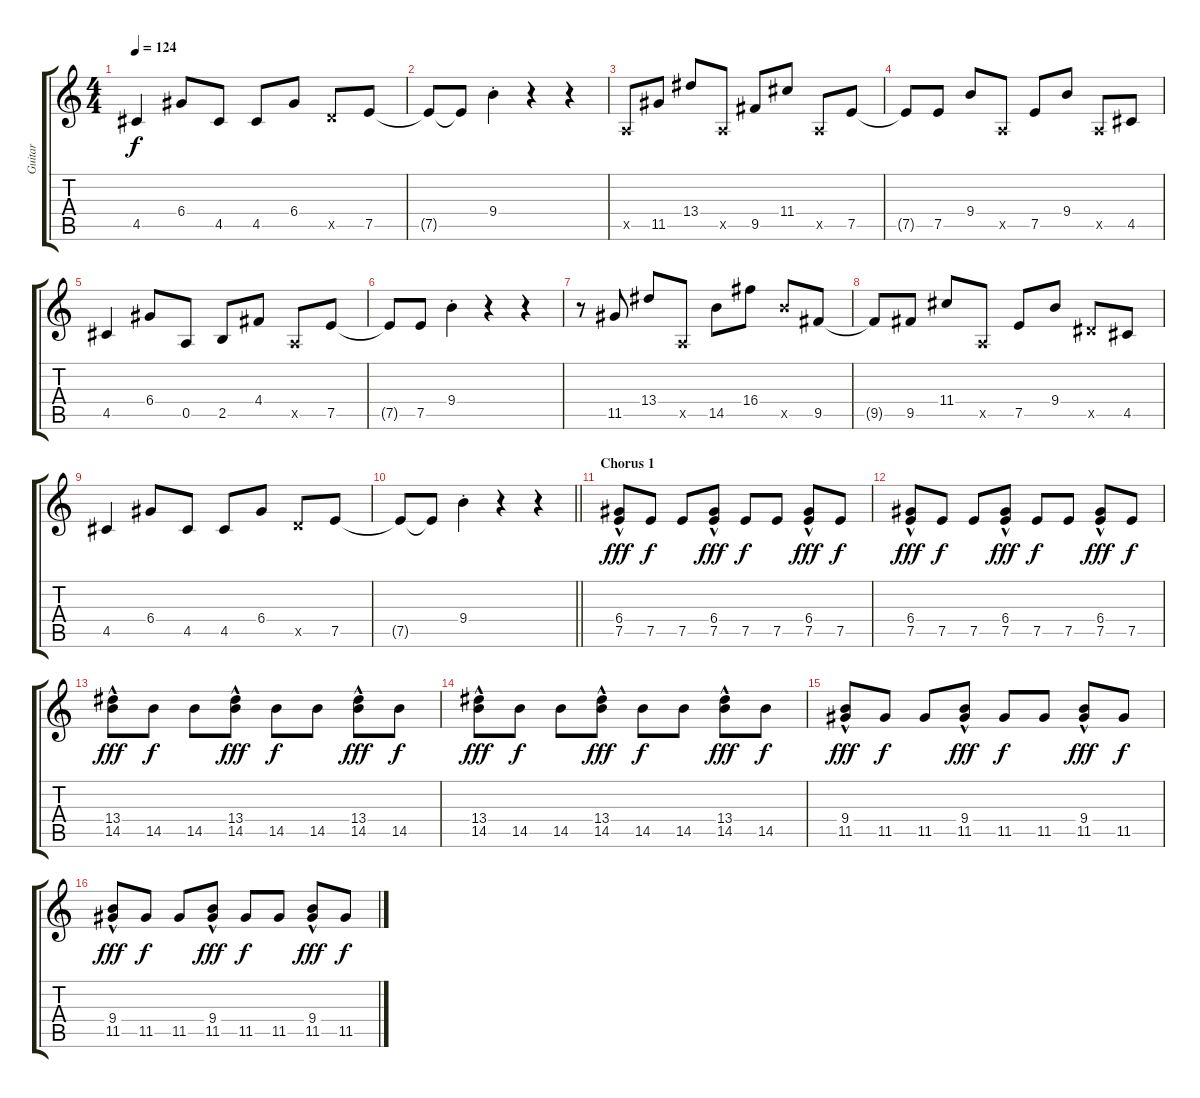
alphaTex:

\track ("Guitar" "Guitar") {instrument acousticguitarnylon}
\staff {score tabs}
\tuning (E4 B3 G3 D3 A2 E2) {hide}
\ts (4 4)
\tempo 124
\clef g2
\ks c
4.5.4{dy f} 6.4.8 4.5.8 4.5.8 6.4.8 5.5{x}.8 7.5.8 |
7.5{t}.8 7.5{t}.8 9.4{st}.4 r.4 r.4 |
0.5{x}.8 11.5.8 13.4.8 0.5{x}.8 9.5.8 11.4.8 0.5{x}.8 7.5.8 |
7.5{t}.8 7.5.8 9.4.8 0.5{x}.8 7.5.8 9.4.8 0.5{x}.8 4.5.8 |
4.5.4 6.4.8 0.5.8 2.5.8 4.4.8 0.5{x}.8 7.5.8 |
7.5{t}.8 7.5.8 9.4{st}.4 r.4 r.4 |
r.8 11.5.8 13.4.8 0.5{x}.8 14.5.8 16.4.8 14.5{x}.8 9.5.8 |
9.5{t}.8 9.5.8 11.4.8 0.5{x}.8 7.5.8 9.4.8 6.5{x}.8 4.5.8 |
4.5.4 6.4.8 4.5.8 4.5.8 6.4.8 5.5{x}.8 7.5.8 |
\barLineRight lightlight
7.5{t}.8 7.5{t}.8 9.4{st}.4 r.4 r.4 |
\section ("" "Chorus 1 ")
(6.4{hac} 7.5{hac}).8{dy fff} 7.5.8{dy f} 7.5.8 (6.4{hac} 7.5{hac}).8{dy fff} 7.5.8{dy f} 7.5.8 (6.4{hac} 7.5{hac}).8{dy fff} 7.5.8{dy f} |
(6.4{hac} 7.5{hac}).8{dy fff} 7.5.8{dy f} 7.5.8 (6.4{hac} 7.5{hac}).8{dy fff} 7.5.8{dy f} 7.5.8 (6.4{hac} 7.5{hac}).8{dy fff} 7.5.8{dy f} |
(13.4{hac} 14.5{hac}).8{dy fff} 14.5.8{dy f} 14.5.8 (13.4{hac} 14.5{hac}).8{dy fff} 14.5.8{dy f} 14.5.8 (13.4{hac} 14.5{hac}).8{dy fff} 14.5.8{dy f} |
(13.4{hac} 14.5{hac}).8{dy fff} 14.5.8{dy f} 14.5.8 (13.4{hac} 14.5{hac}).8{dy fff} 14.5.8{dy f} 14.5.8 (13.4{hac} 14.5{hac}).8{dy fff} 14.5.8{dy f} |
(9.4{hac} 11.5{hac}).8{dy fff} 11.5.8{dy f} 11.5.8 (9.4{hac} 11.5{hac}).8{dy fff} 11.5.8{dy f} 11.5.8 (9.4{hac} 11.5{hac}).8{dy fff} 11.5.8{dy f} |
(9.4{hac} 11.5{hac}).8{dy fff} 11.5.8{dy f} 11.5.8 (9.4{hac} 11.5{hac}).8{dy fff} 11.5.8{dy f} 11.5.8 (9.4{hac} 11.5{hac}).8{dy fff} 11.5.8{dy f}
